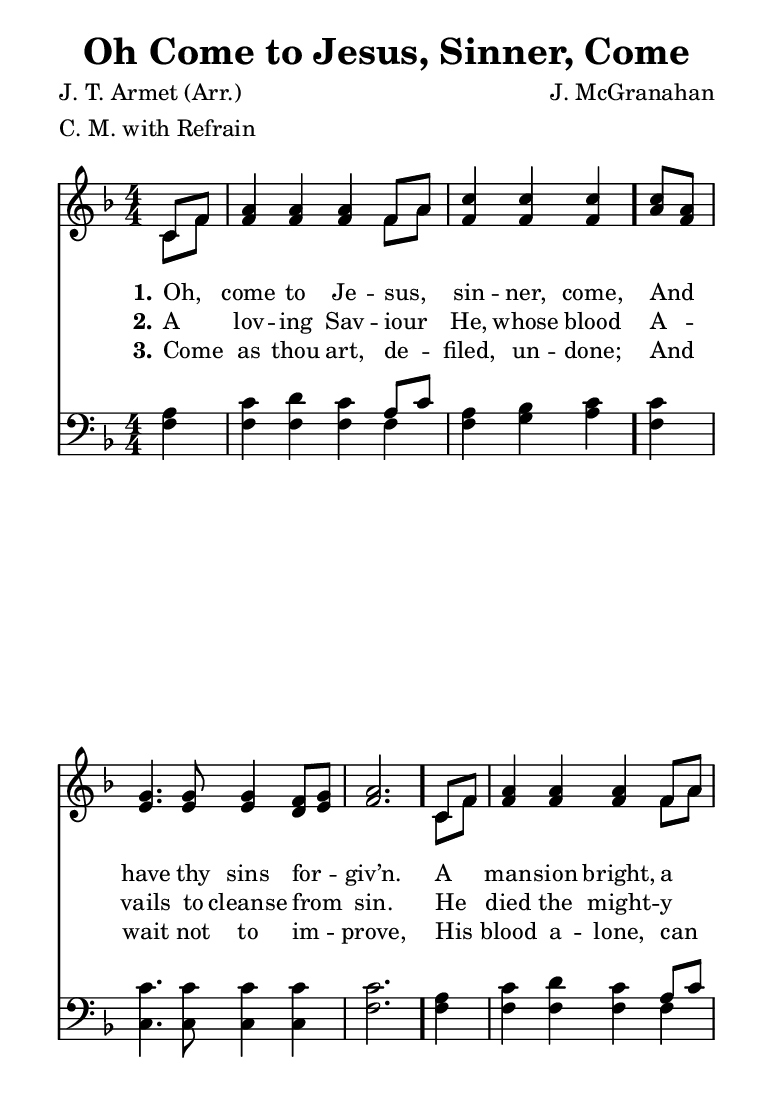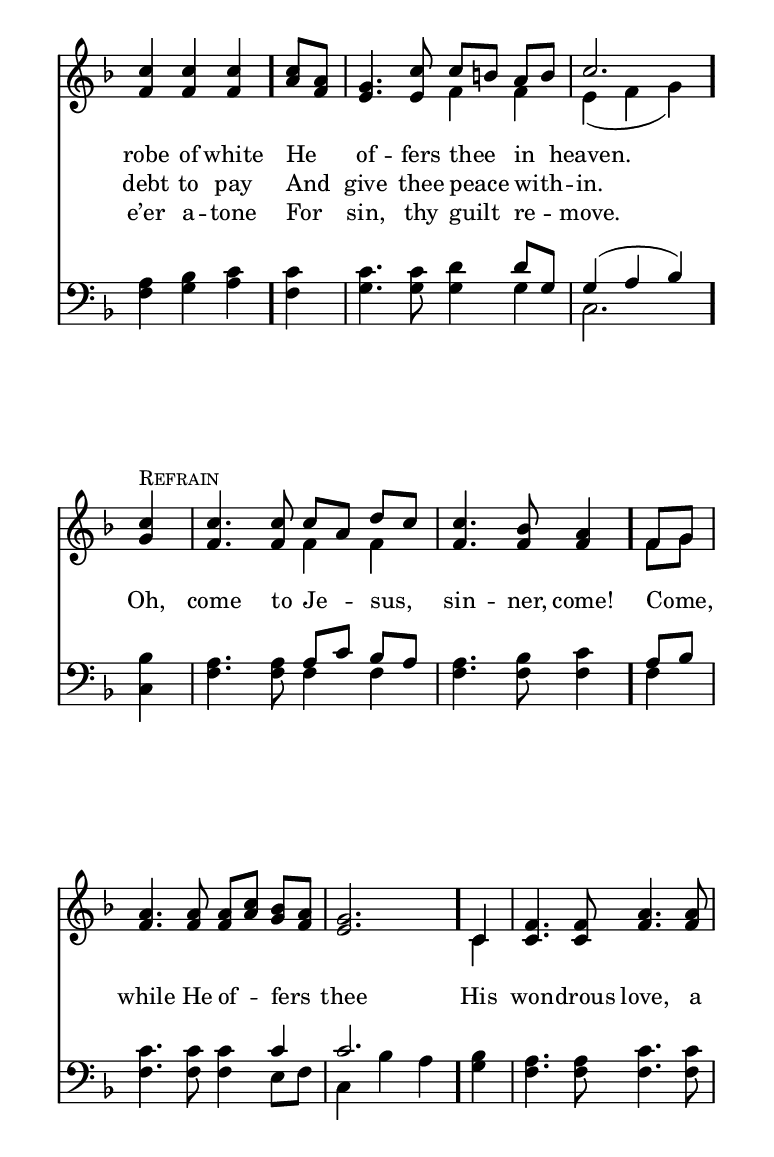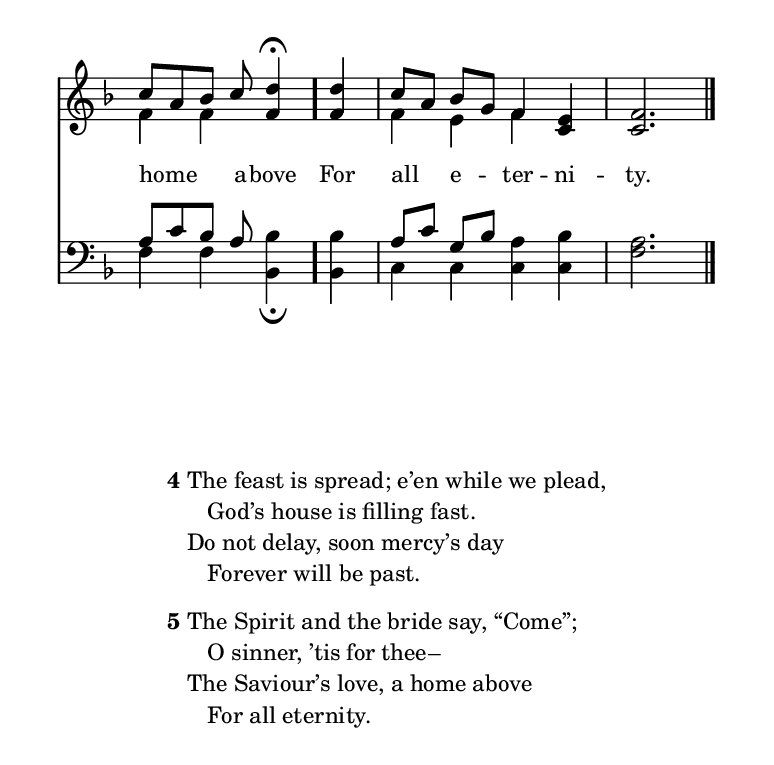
\include "common/global.ily"
\paper {
  \include "common/paper.ily"
  systems-per-page = ##f
}

\header{
  %gospel
  hymnnumber = "374"
  title = "Oh Come to Jesus, Sinner, Come"
  tunename = "None But Christ Can Satisfy"
  meter = "C. M. with Refrain"
  poet = "J. T. Armet (Arr.)"
  composer = "J. McGranahan"
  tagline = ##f
}

% for fermata in MIDI
ta = { \tempo 4=80 }
tb = { \tempo 4=32 }

patternAA = { }

global = {
  \include "common/overrides.ily"
  \override Staff.TimeSignature.style = #'numbered
  \time 4/4
  \override Score.MetronomeMark.transparent = ##t % hide all fermata changes too
  \ta
  \key f \major
  \partial 4
  \autoBeamOff
}

notesSoprano = {
\global
\relative c' {

  c8[ f8] | a4 a4 a4 f8[ a8] | c4 c4 c4
  c8[ a8] | g4. g8 g4 f8[ g8] | a2.
  c,8[ f8] | a4 a4 a4 f8[ a8] | c4 c4 c4
  c8[ a8] | g4. c8 c8[ b!8] a8[ b8] | c2. \eogbreak

  << s^\markup { \small \caps "Refrain" }
  { c4 | c4. c8 c8[ a8] d8[ c8] | c4. bes8 a4 } >>
  f8[ g8] | a4. a8 a8[ c8] bes8[ a8] | g2.
  c,4 | f4. f8 a4. a8 | c8[ a8 bes8] c8 \tb d4 \fermata \ta
  d4 | c8[ a8] bes8[ g8] f4 e4 | f2.

  \bar "|."

}
}

notesAlto = {
\global
\relative e' {

  c8[ f8] | f4 f4 f4 f8[ a8] | f4 f4 f4
  a8[ f8] | e4. e8 e4 d8[ e8] | f2.
  c8[ f8] | f4 f4 f4 f8[ a8] | f4 f4 f4
  a8[ f8] | e4. e8 f4 f4 | e4( f4 g4)

  g4 | f4. f8 f4 f4 | f4. f8 f4
  f8[ g8] | f4. f8 f8[ a8] g8[ f8] | e2.
  c4 | c4. c8 f4. f8 | f4 f4 f4
  f4 | f4 e4 f4 c4 | c2.

}
}

notesTenor = {
\global
\relative a {

  a4 | c4 d4 c4 a8[ c8] | a4 bes4 c4
  c4 | c4. c8 c4 c4 | c2.
  a4 | c4 d4 c4 a8[ c8] | a4 bes4 c4
  c4 | c4. c8 d4 d8[ g,8] | g4( a4 bes4)

  bes4 | a4. a8 a8[ c8] bes8[ a8] | a4. bes8 c4
  a8[ bes8] | c4. c8 c4 c4 | c2.
  bes4 | a4. a8 c4. c8 | a8[ c8 bes8] a8 bes4
  bes4 | a8[ c8] g8[ bes8] a4 bes4 | a2.

}
}

notesBass = {
\global
\relative f {

  f4 | f4 f4 f4 f4 | f4 g4 a4
  f4 | c4. c8 c4 c4 | f2.
  f4 | f4 f4 f4 f4 | f4 g4 a4
  f4 | g4. g8 g4 g4 | c,2.

  c4 | f4. f8 f4 f4 | f4. f8 f4
  f4 | f4. f8 f4 e8[ f8] | c4 bes'4 a4
  g4 | f4. f8 f4. f8 | f4 f4 bes,4_\fermata
  bes4 | c4 c4 c4 c4 | f2.

}
}

Refrain = \lyricmode {

Oh, come to Je -- sus, sin -- ner, come! \bar "."
Come, while He of -- fers thee \bar "."
His won -- drous love, a home a -- bove \bar "."
For all e -- ter -- ni -- ty. \bar "."

}

wordsA = \lyricmode {
\set stanza = "1."

Oh, come to Je -- sus, sin -- ner, come, \bar "."
And have thy sins for -- giv’n. \bar "."
A man -- sion bright, a robe of white \bar "."
He of -- fers thee in heaven. \bar "."

}

wordsB = \lyricmode {
\set stanza = "2."

A lov -- ing Sav -- iour He, whose blood
A -- vails to cleanse from sin.
He died the might -- y debt to pay
And give thee peace with -- in.

\Refrain

}

wordsC = \lyricmode {
\set stanza = "3."

Come as thou art, de -- filed, un -- done;
And wait not to im -- prove,
His blood a -- lone, can e’er a -- tone
For sin, thy guilt re -- move.

}

wordsD = \markuplist {

\line { The feast is spread; e’en while we plead, }
\line { { \hspace #2 } God’s house is filling fast. }
\line { Do not delay, soon mercy’s day }
\line { { \hspace #2 } Forever will be past. }

}

wordsE = \markuplist {

\line { The Spirit and the bride say, “Come”; }
\line { { \hspace #2 } O sinner, ’tis for thee– }
\line { The Saviour’s love, a home above }
\line { { \hspace #2 } For all eternity. }

}

\score {
  \context ChoirStaff <<
    \context Staff = upper <<
      \set Staff.autoBeaming = ##f
      \set ChoirStaff.systemStartDelimiter = #'SystemStartBar
      \set ChoirStaff.printPartCombineTexts = ##f
      \partcombine #'(2 . 9) \notesSoprano \notesAlto
      \context NullVoice = sopranos { \voiceOne << \notesSoprano >> }
      \context NullVoice = altos { \voiceTwo << \notesAlto >> }
      \context Lyrics = one   \lyricsto sopranos \wordsA
      \context Lyrics = two   \lyricsto sopranos \wordsB
      \context Lyrics = three \lyricsto sopranos \wordsC
    >>
    \context Staff = men <<
      \set Staff.autoBeaming = ##f
      \clef bass
      \set ChoirStaff.printPartCombineTexts = ##f
      \partcombine #'(2 . 9) \notesTenor \notesBass
      \context NullVoice = tenors { \voiceOne << \notesTenor >> }
      \context NullVoice = basses { \voiceTwo << \notesBass >> }
    >>
  >>
  \layout {
    \include "common/layout.ily"
  }
  \midi{
    \include "common/midi.ily"
  }
}

\markup { \fill-line { \column {
  \line{ \bold 4 \column { \wordsD } } \combine \null \vspace #0.4
  \line{ \bold 5 \column { \wordsE } }
} } }

\version "2.19.49"  % necessary for upgrading to future LilyPond versions.

% vi:set et ts=2 sw=2 ai nocindent syntax=lilypond:
